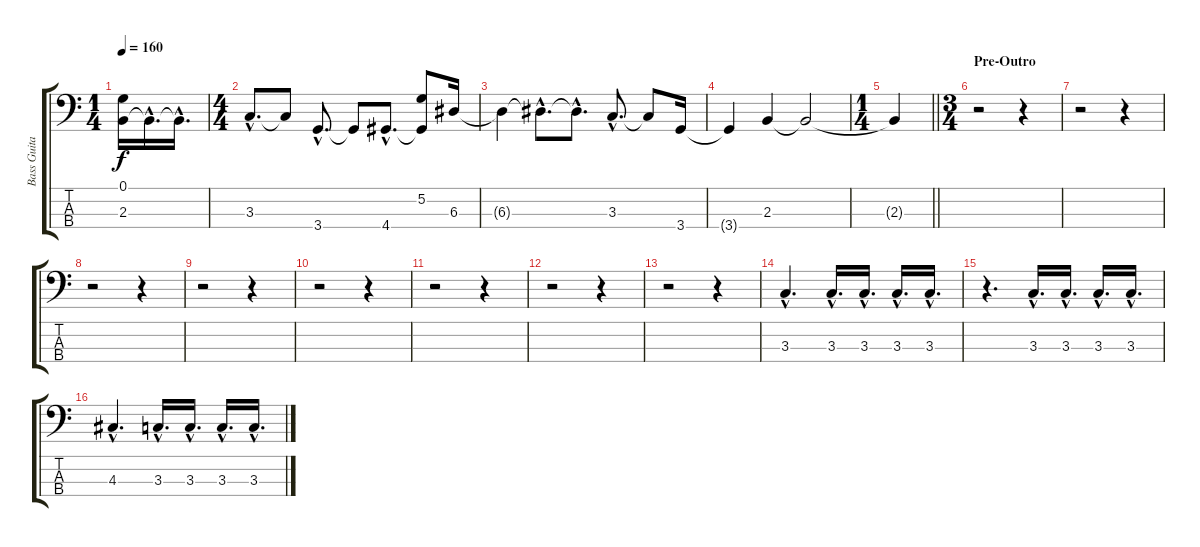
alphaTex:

\track ("Bass Guitar 1" "Bass Guita") {instrument electricbassfinger}
\staff {score tabs}
\tuning (G2 D2 A1 E1) {hide}
\ts (1 4)
\tempo 160
\clef f4
\ks c
(0.1{t} 2.3{t}).16{dy f} 2.3{hac t}.16{d} 2.3{hac t}.16{d} |
\ts (4 4)
3.3{hac}.8{d} 3.3{t}.8 3.4{hac}.8{d} 3.4{t}.8 4.4{hac}.8{d} (5.2{t} 4.4{t}).8 6.3.16 |
6.3{t}.4 6.3{hac t}.8{d} 6.3{hac t}.8{d} 3.3{hac}.8{d} 3.3{t}.8 3.4.16 |
3.4{t}.4 2.3.4 2.3{t}.2 |
\ts (1 4)
\barLineRight lightlight
2.3{t}.4 |
\ts (3 4)
\section ("" "Pre-Outro")
r.2 r.4 |
r.2 r.4 |
r.2 r.4 |
r.2 r.4 |
r.2 r.4 |
r.2 r.4 |
r.2 r.4 |
r.2 r.4 |
3.3{hac}.4{d} 3.3{hac}.16{d} 3.3{hac}.16{d} 3.3{hac}.16{d} 3.3{hac}.16{d} |
r.4{d} 3.3{hac}.16{d} 3.3{hac}.16{d} 3.3{hac}.16{d} 3.3{hac}.16{d} |
4.3{hac}.4{d} 3.3{hac}.16{d} 3.3{hac}.16{d} 3.3{hac}.16{d} 3.3{hac}.16{d}
